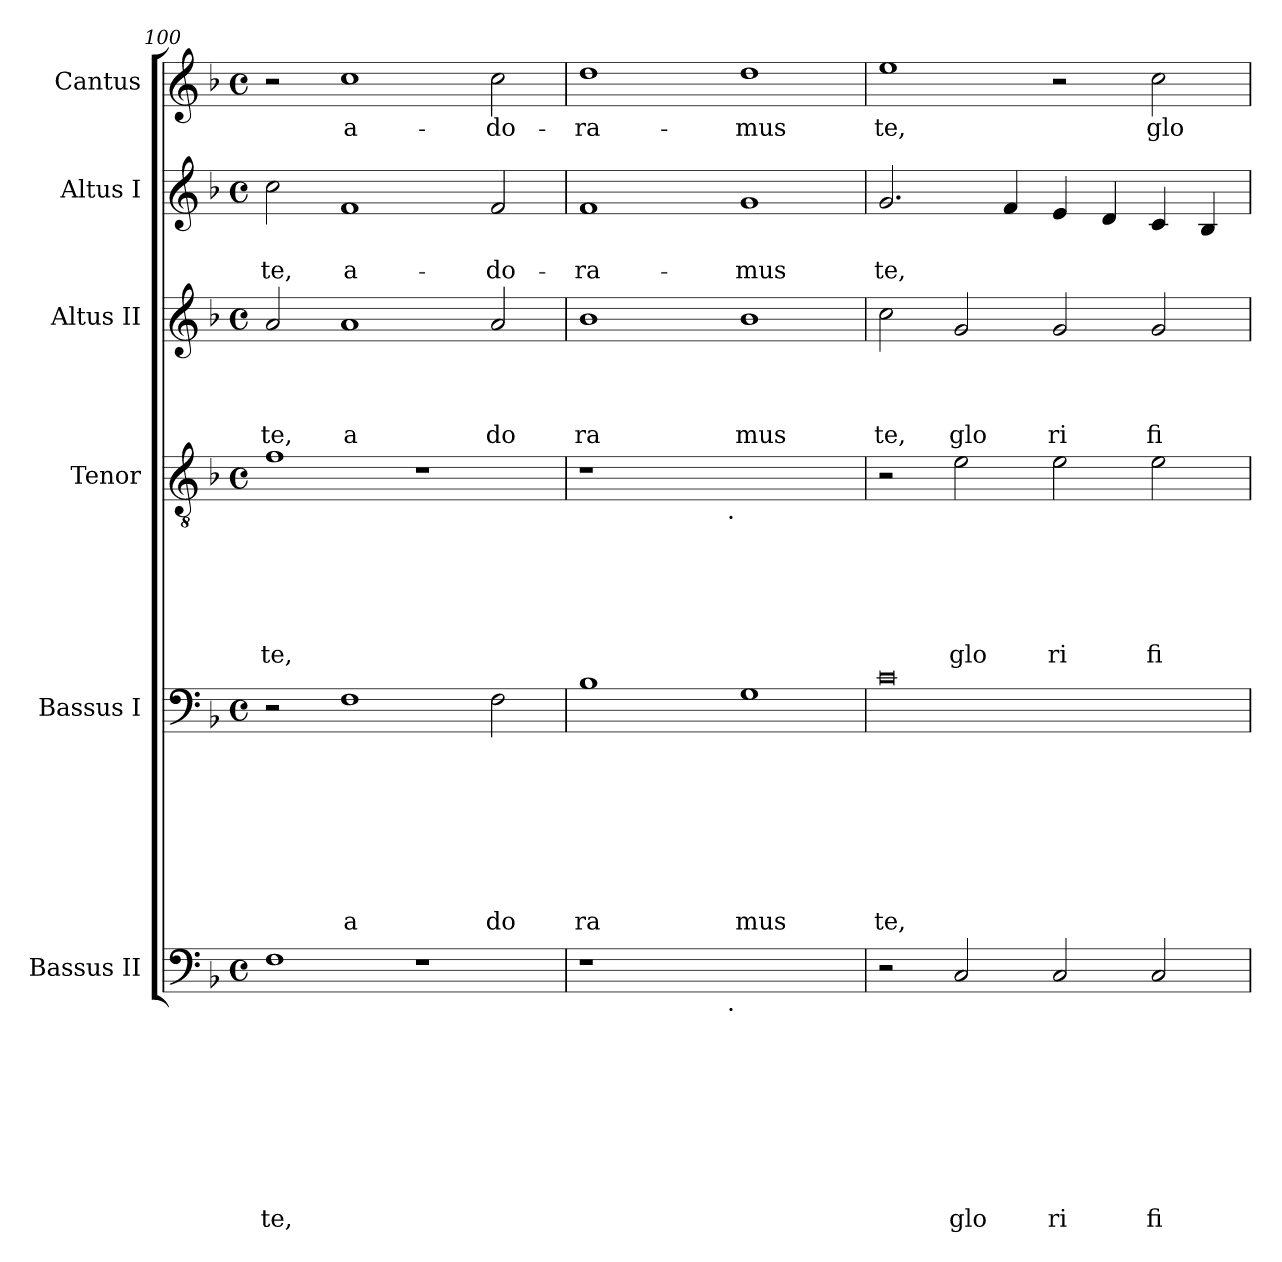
**kern	**text	**text	**text	**text	**text	**text	**text	**text	**text	**kern	**text	**text	**text	**text	**text	**text	**text	**text	**kern	**text	**text	**text	**text	**text	**text	**kern	**text	**text	**text	**text	**kern	**text	**text	**kern	**text
*part6	*part6	*part6	*part6	*part6	*part6	*part6	*part6	*part6	*part6	*part5	*part5	*part5	*part5	*part5	*part5	*part5	*part5	*part5	*part4	*part4	*part4	*part4	*part4	*part4	*part4	*part3	*part3	*part3	*part3	*part3	*part2	*part2	*part2	*part1	*part1
*staff6	*staff6	*staff6	*staff6	*staff6	*staff6	*staff6	*staff6	*staff6	*staff6	*staff5	*staff5	*staff5	*staff5	*staff5	*staff5	*staff5	*staff5	*staff5	*staff4	*staff4	*staff4	*staff4	*staff4	*staff4	*staff4	*staff3	*staff3	*staff3	*staff3	*staff3	*staff2	*staff2	*staff2	*staff1	*staff1
*I"Bassus II	*	*	*	*	*	*	*	*	*	*I"Bassus I	*	*	*	*	*	*	*	*	*I"Tenor	*	*	*	*	*	*	*I"Altus II	*	*	*	*	*I"Altus I	*	*	*I"Cantus	*
*I'B II	*	*	*	*	*	*	*	*	*	*I'B I	*	*	*	*	*	*	*	*	*I'T	*	*	*	*	*	*	*I'A II	*	*	*	*	*I'A I	*	*	*	*
*clefF4	*	*	*	*	*	*	*	*	*	*clefF4	*	*	*	*	*	*	*	*	*clefGv2	*	*	*	*	*	*	*clefG2	*	*	*	*	*clefG2	*	*	*clefG2	*
*k[b-]	*	*	*	*	*	*	*	*	*	*k[b-]	*	*	*	*	*	*	*	*	*k[b-]	*	*	*	*	*	*	*k[b-]	*	*	*	*	*k[b-]	*	*	*k[b-]	*
*F:	*	*	*	*	*	*	*	*	*	*F:	*	*	*	*	*	*	*	*	*F:	*	*	*	*	*	*	*F:	*	*	*	*	*F:	*	*	*F:	*
*M4/4	*	*	*	*	*	*	*	*	*	*M4/4	*	*	*	*	*	*	*	*	*M4/4	*	*	*	*	*	*	*M4/4	*	*	*	*	*M4/4	*	*	*M4/4	*
*met(c)	*	*	*	*	*	*	*	*	*	*met(c)	*	*	*	*	*	*	*	*	*met(c)	*	*	*	*	*	*	*met(c)	*	*	*	*	*met(c)	*	*	*met(c)	*
=100	=100	=100	=100	=100	=100	=100	=100	=100	=100	=100	=100	=100	=100	=100	=100	=100	=100	=100	=100	=100	=100	=100	=100	=100	=100	=100	=100	=100	=100	=100	=100	=100	=100	=100	=100
!	!	!	!	!	!	!	!	!	!LO:LY:b	!	!	!	!	!	!	!	!	!	!	!	!	!	!	!	!LO:LY:b	!	!	!	!	!LO:LY:b	!	!	!LO:LY:b	!	!
1F	.	.	.	.	.	.	.	.	te,	2r	.	.	.	.	.	.	.	.	1f	.	.	.	.	.	te,	2a/	.	.	.	te,	2cc\	.	te,	2r	.
!	!	!	!	!	!	!	!	!	!	!	!	!	!	!	!	!	!	!LO:LY:b	!	!	!	!	!	!	!	!	!	!	!	!LO:LY:b	!	!	!LO:LY:b	!	!LO:LY:b
.	.	.	.	.	.	.	.	.	.	1F	.	.	.	.	.	.	.	a	.	.	.	.	.	.	.	1a	.	.	.	a	1f	.	a-	1cc	a-
1r	.	.	.	.	.	.	.	.	.	.	.	.	.	.	.	.	.	.	1r	.	.	.	.	.	.	.	.	.	.	.	.	.	.	.	.
!	!	!	!	!	!	!	!	!	!	!	!	!	!	!	!	!	!	!LO:LY:b	!	!	!	!	!	!	!	!	!	!	!	!LO:LY:b	!	!	!LO:LY:b	!	!LO:LY:b
.	.	.	.	.	.	.	.	.	.	2F\	.	.	.	.	.	.	.	do	.	.	.	.	.	.	.	2a/	.	.	.	do	2f/	.	-do-	2cc\	-do-
=101	=101	=101	=101	=101	=101	=101	=101	=101	=101	=101	=101	=101	=101	=101	=101	=101	=101	=101	=101	=101	=101	=101	=101	=101	=101	=101	=101	=101	=101	=101	=101	=101	=101	=101	=101
!	!	!	!	!	!	!	!	!	!	!	!	!	!	!	!	!	!	!LO:LY:b	!	!	!	!	!	!	!	!	!	!	!	!LO:LY:b	!	!	!LO:LY:b	!	!LO:LY:b
*^	*	*	*	*	*	*	*	*	*	*	*	*	*	*	*	*	*	*	*^	*	*	*	*	*	*	*	*	*	*	*	*	*	*	*	*
1r	2ryy	.	.	.	.	.	.	.	.	.	1B-	.	.	.	.	.	.	.	ra	1r	2ryy	.	.	.	.	.	.	1b-	.	.	.	ra	1f	.	-ra-	1dd	-ra-
.	4...ryy	.	.	.	.	.	.	.	.	.	.	.	.	.	.	.	.	.	.	.	4...ryy	.	.	.	.	.	.	.	.	.	.	.	.	.	.	.	.
!	!	!	!	!	!	!	!	!	!	!	!	!	!	!	!	!	!	!	!	!	!LO:TX:b:t=.	!	!	!	!	!	!	!	!	!	!	!	!	!	!	!	!
!	!LO:TX:b:t=.	!	!	!	!	!	!	!	!	!	!	!	!	!	!	!	!	!	!	!	!	!	!	!	!	!	!	!	!	!	!	!	!	!	!	!	!
.	1ryy	.	.	.	.	.	.	.	.	.	.	.	.	.	.	.	.	.	.	.	1ryy	.	.	.	.	.	.	.	.	.	.	.	.	.	.	.	.
!	!	!	!	!	!	!	!	!	!	!	!	!	!	!	!	!	!	!	!LO:LY:b	!	!	!	!	!	!	!	!	!	!	!	!	!LO:LY:b	!	!	!LO:LY:b	!	!LO:LY:b
1ryy	.	.	.	.	.	.	.	.	.	.	1G	.	.	.	.	.	.	.	mus	1ryy	.	.	.	.	.	.	.	1b-	.	.	.	mus	1g	.	-mus	1dd	-mus
.	32ryy	.	.	.	.	.	.	.	.	.	.	.	.	.	.	.	.	.	.	.	32ryy	.	.	.	.	.	.	.	.	.	.	.	.	.	.	.	.
=102	=102	=102	=102	=102	=102	=102	=102	=102	=102	=102	=102	=102	=102	=102	=102	=102	=102	=102	=102	=102	=102	=102	=102	=102	=102	=102	=102	=102	=102	=102	=102	=102	=102	=102	=102	=102	=102
!	!	!	!	!	!	!	!	!	!	!	!	!	!	!	!	!	!	!	!LO:LY:b	!	!	!	!	!	!	!	!	!	!	!	!	!LO:LY:b	!	!	!LO:LY:b	!	!LO:LY:b
*v	*v	*	*	*	*	*	*	*	*	*	*	*	*	*	*	*	*	*	*	*v	*v	*	*	*	*	*	*	*	*	*	*	*	*	*	*	*	*
2r	.	.	.	.	.	.	.	.	.	0c	.	.	.	.	.	.	.	te,	2r	.	.	.	.	.	.	2cc\	.	.	.	te,	2.g/	.	te,	1ee	te,
!	!	!	!	!	!	!	!	!	!LO:LY:b	!	!	!	!	!	!	!	!	!	!	!	!	!	!	!	!LO:LY:b	!	!	!	!	!LO:LY:b	!	!	!	!	!
2C/	.	.	.	.	.	.	.	.	glo	.	.	.	.	.	.	.	.	.	2e\	.	.	.	.	.	glo	2g/	.	.	.	glo	.	.	.	.	.
.	.	.	.	.	.	.	.	.	.	.	.	.	.	.	.	.	.	.	.	.	.	.	.	.	.	.	.	.	.	.	4f/	.	.	.	.
!	!	!	!	!	!	!	!	!	!LO:LY:b	!	!	!	!	!	!	!	!	!	!	!	!	!	!	!	!LO:LY:b	!	!	!	!	!LO:LY:b	!	!	!	!	!
2C/	.	.	.	.	.	.	.	.	ri	.	.	.	.	.	.	.	.	.	2e\	.	.	.	.	.	ri	2g/	.	.	.	ri	4e/	.	.	2r	.
.	.	.	.	.	.	.	.	.	.	.	.	.	.	.	.	.	.	.	.	.	.	.	.	.	.	.	.	.	.	.	4d/	.	.	.	.
!	!	!	!	!	!	!	!	!	!LO:LY:b	!	!	!	!	!	!	!	!	!	!	!	!	!	!	!	!LO:LY:b	!	!	!	!	!LO:LY:b	!	!	!	!	!LO:LY:b
2C/	.	.	.	.	.	.	.	.	fi	.	.	.	.	.	.	.	.	.	2e\	.	.	.	.	.	fi	2g/	.	.	.	fi	4c/	.	.	2cc\	glo-
.	.	.	.	.	.	.	.	.	.	.	.	.	.	.	.	.	.	.	.	.	.	.	.	.	.	.	.	.	.	.	4B-/	.	.	.	.
=	=	=	=	=	=	=	=	=	=	=	=	=	=	=	=	=	=	=	=	=	=	=	=	=	=	=	=	=	=	=	=	=	=	=	=
*-	*-	*-	*-	*-	*-	*-	*-	*-	*-	*-	*-	*-	*-	*-	*-	*-	*-	*-	*-	*-	*-	*-	*-	*-	*-	*-	*-	*-	*-	*-	*-	*-	*-	*-	*-
